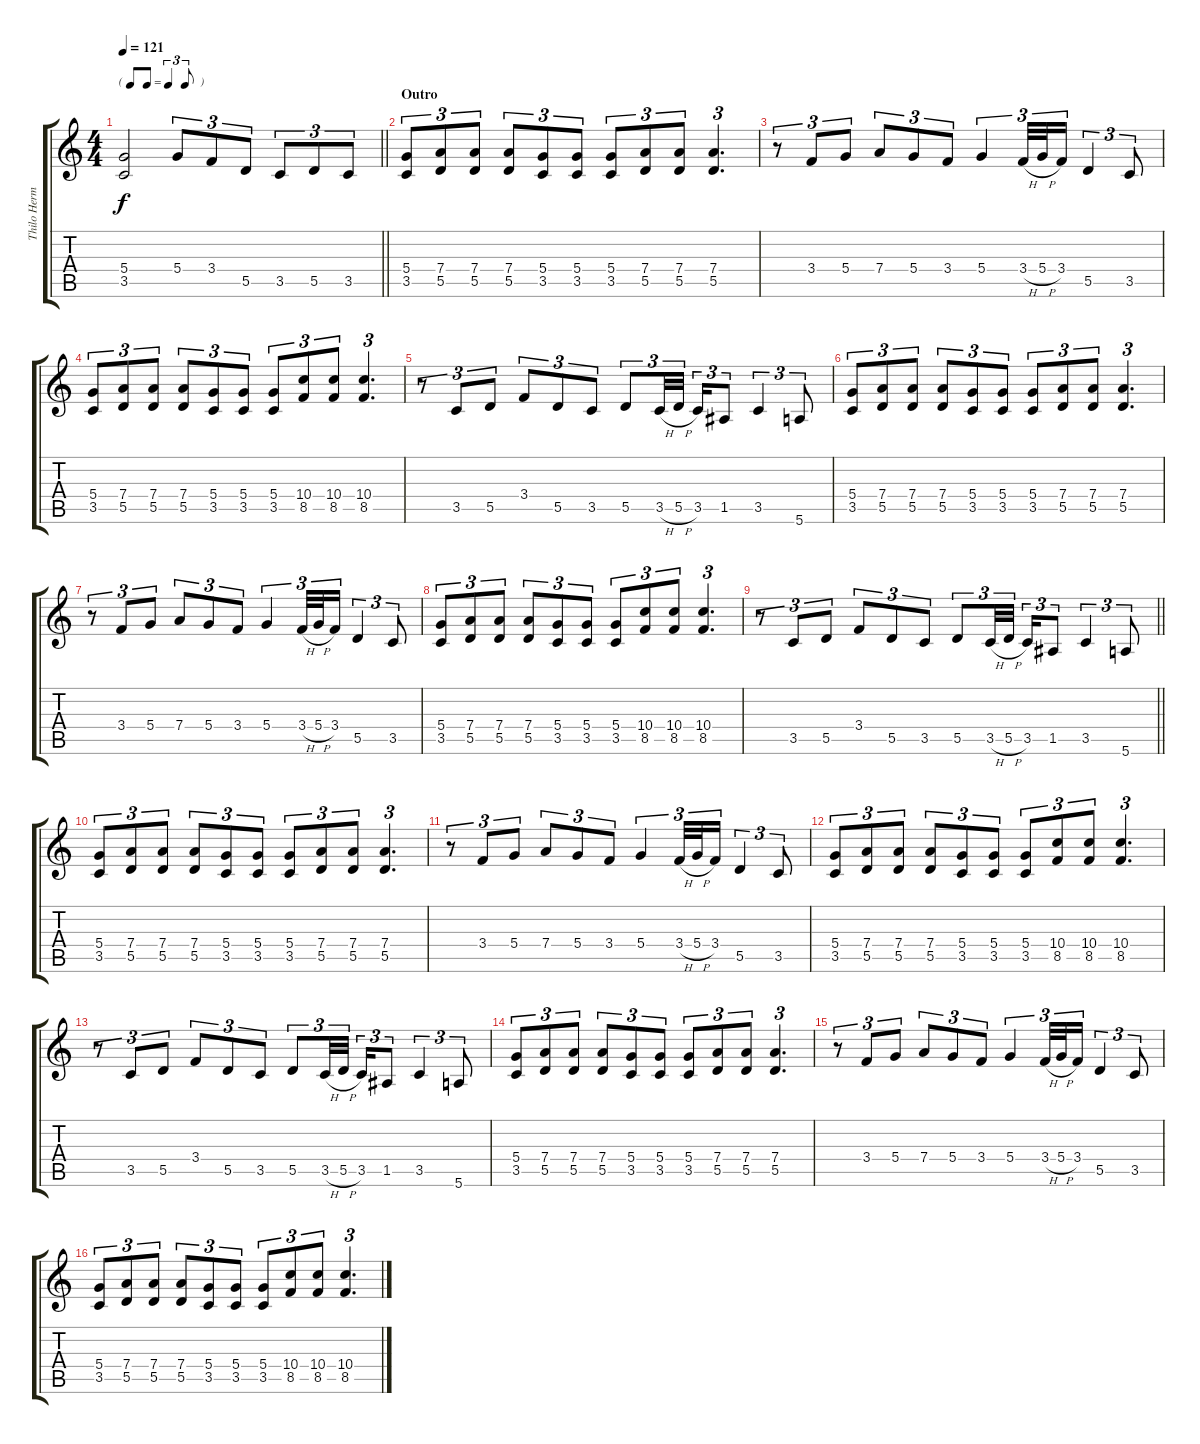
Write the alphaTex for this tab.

\track ("Thilo Hermann" "Thilo Herm") {instrument distortionguitar}
\staff {score tabs}
\tuning (E4 B3 G3 D3 A2 E2) {hide}
\ts (4 4)
\tf triplet8th
\tempo 121
\clef g2
\barLineRight lightlight
\ks c
(5.4 3.5).2{dy f} 5.4.8{tu (3 2)} 3.4.8{tu (3 2)} 5.5.8{tu (3 2)} 3.5.8{tu (3 2)} 5.5.8{tu (3 2)} 3.5.8{tu (3 2)} |
\section ("" "Outro")
(5.4 3.5).8{tu (3 2)} (7.4 5.5).8{tu (3 2)} (7.4 5.5).8{tu (3 2)} (7.4 5.5).8{tu (3 2)} (5.4 3.5).8{tu (3 2)} (5.4 3.5).8{tu (3 2)} (5.4 3.5).8{tu (3 2)} (7.4 5.5).8{tu (3 2)} (7.4 5.5).8{tu (3 2)} (7.4 5.5).4{d tu (3 2)} |
r.8{tu (3 2)} 3.4.8{tu (3 2)} 5.4.8{tu (3 2)} 7.4.8{tu (3 2)} 5.4.8{tu (3 2)} 3.4.8{tu (3 2)} 5.4.4{tu (3 2)} 3.4{h}.32{tu (3 2)} 5.4{h}.32{tu (3 2)} 3.4.16{tu (3 2)} 5.5.4{tu (3 2)} 3.5.8{tu (3 2)} |
(5.4 3.5).8{tu (3 2)} (7.4 5.5).8{tu (3 2)} (7.4 5.5).8{tu (3 2)} (7.4 5.5).8{tu (3 2)} (5.4 3.5).8{tu (3 2)} (5.4 3.5).8{tu (3 2)} (5.4 3.5).8{tu (3 2)} (10.4 8.5).8{tu (3 2)} (10.4 8.5).8{tu (3 2)} (10.4 8.5).4{d tu (3 2)} |
r.8{tu (3 2)} 3.5.8{tu (3 2)} 5.5.8{tu (3 2)} 3.4.8{tu (3 2)} 5.5.8{tu (3 2)} 3.5.8{tu (3 2)} 5.5.8{tu (3 2)} 3.5{h}.32{tu (3 2)} 5.5{h}.32{tu (3 2) beam splitsecondary} 3.5.16{tu (3 2)} 1.5.8{tu (3 2)} 3.5.4{tu (3 2)} 5.6.8{tu (3 2)} |
(5.4 3.5).8{tu (3 2)} (7.4 5.5).8{tu (3 2)} (7.4 5.5).8{tu (3 2)} (7.4 5.5).8{tu (3 2)} (5.4 3.5).8{tu (3 2)} (5.4 3.5).8{tu (3 2)} (5.4 3.5).8{tu (3 2)} (7.4 5.5).8{tu (3 2)} (7.4 5.5).8{tu (3 2)} (7.4 5.5).4{d tu (3 2)} |
r.8{tu (3 2)} 3.4.8{tu (3 2)} 5.4.8{tu (3 2)} 7.4.8{tu (3 2)} 5.4.8{tu (3 2)} 3.4.8{tu (3 2)} 5.4.4{tu (3 2)} 3.4{h}.32{tu (3 2)} 5.4{h}.32{tu (3 2)} 3.4.16{tu (3 2)} 5.5.4{tu (3 2)} 3.5.8{tu (3 2)} |
(5.4 3.5).8{tu (3 2)} (7.4 5.5).8{tu (3 2)} (7.4 5.5).8{tu (3 2)} (7.4 5.5).8{tu (3 2)} (5.4 3.5).8{tu (3 2)} (5.4 3.5).8{tu (3 2)} (5.4 3.5).8{tu (3 2)} (10.4 8.5).8{tu (3 2)} (10.4 8.5).8{tu (3 2)} (10.4 8.5).4{d tu (3 2)} |
\barLineRight lightlight
r.8{tu (3 2)} 3.5.8{tu (3 2)} 5.5.8{tu (3 2)} 3.4.8{tu (3 2)} 5.5.8{tu (3 2)} 3.5.8{tu (3 2)} 5.5.8{tu (3 2)} 3.5{h}.32{tu (3 2)} 5.5{h}.32{tu (3 2) beam splitsecondary} 3.5.16{tu (3 2)} 1.5.8{tu (3 2)} 3.5.4{tu (3 2)} 5.6.8{tu (3 2)} |
(5.4 3.5).8{tu (3 2)} (7.4 5.5).8{tu (3 2)} (7.4 5.5).8{tu (3 2)} (7.4 5.5).8{tu (3 2)} (5.4 3.5).8{tu (3 2)} (5.4 3.5).8{tu (3 2)} (5.4 3.5).8{tu (3 2)} (7.4 5.5).8{tu (3 2)} (7.4 5.5).8{tu (3 2)} (7.4 5.5).4{d tu (3 2)} |
r.8{tu (3 2)} 3.4.8{tu (3 2)} 5.4.8{tu (3 2)} 7.4.8{tu (3 2)} 5.4.8{tu (3 2)} 3.4.8{tu (3 2)} 5.4.4{tu (3 2)} 3.4{h}.32{tu (3 2)} 5.4{h}.32{tu (3 2)} 3.4.16{tu (3 2)} 5.5.4{tu (3 2)} 3.5.8{tu (3 2)} |
(5.4 3.5).8{tu (3 2)} (7.4 5.5).8{tu (3 2)} (7.4 5.5).8{tu (3 2)} (7.4 5.5).8{tu (3 2)} (5.4 3.5).8{tu (3 2)} (5.4 3.5).8{tu (3 2)} (5.4 3.5).8{tu (3 2)} (10.4 8.5).8{tu (3 2)} (10.4 8.5).8{tu (3 2)} (10.4 8.5).4{d tu (3 2)} |
r.8{tu (3 2)} 3.5.8{tu (3 2)} 5.5.8{tu (3 2)} 3.4.8{tu (3 2)} 5.5.8{tu (3 2)} 3.5.8{tu (3 2)} 5.5.8{tu (3 2)} 3.5{h}.32{tu (3 2)} 5.5{h}.32{tu (3 2) beam splitsecondary} 3.5.16{tu (3 2)} 1.5.8{tu (3 2)} 3.5.4{tu (3 2)} 5.6.8{tu (3 2)} |
(5.4 3.5).8{tu (3 2)} (7.4 5.5).8{tu (3 2)} (7.4 5.5).8{tu (3 2)} (7.4 5.5).8{tu (3 2)} (5.4 3.5).8{tu (3 2)} (5.4 3.5).8{tu (3 2)} (5.4 3.5).8{tu (3 2)} (7.4 5.5).8{tu (3 2)} (7.4 5.5).8{tu (3 2)} (7.4 5.5).4{d tu (3 2)} |
r.8{tu (3 2)} 3.4.8{tu (3 2)} 5.4.8{tu (3 2)} 7.4.8{tu (3 2)} 5.4.8{tu (3 2)} 3.4.8{tu (3 2)} 5.4.4{tu (3 2)} 3.4{h}.32{tu (3 2)} 5.4{h}.32{tu (3 2)} 3.4.16{tu (3 2)} 5.5.4{tu (3 2)} 3.5.8{tu (3 2)} |
(5.4 3.5).8{tu (3 2)} (7.4 5.5).8{tu (3 2)} (7.4 5.5).8{tu (3 2)} (7.4 5.5).8{tu (3 2)} (5.4 3.5).8{tu (3 2)} (5.4 3.5).8{tu (3 2)} (5.4 3.5).8{tu (3 2)} (10.4 8.5).8{tu (3 2)} (10.4 8.5).8{tu (3 2)} (10.4 8.5).4{d tu (3 2)}
